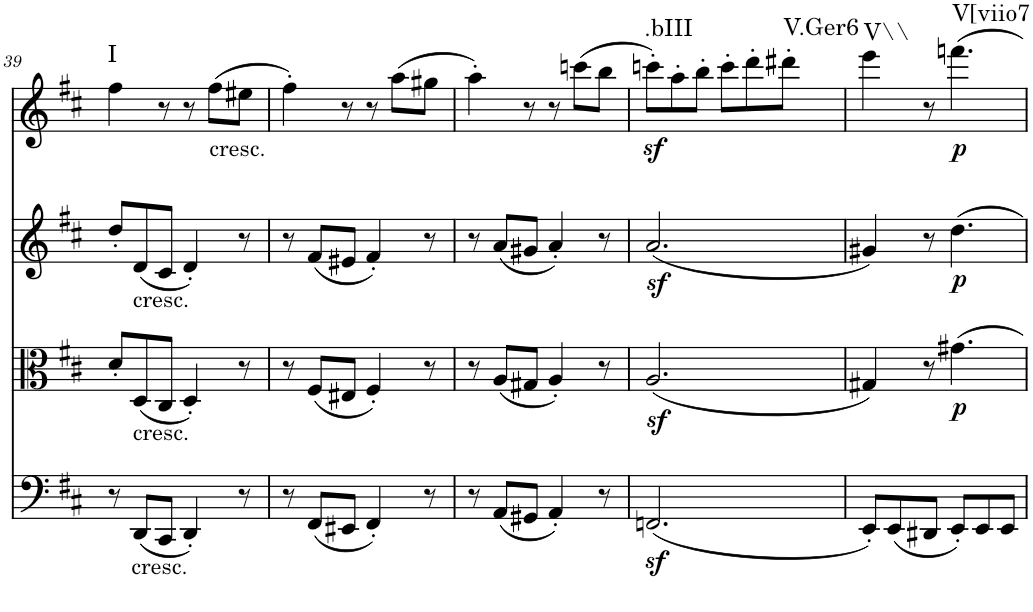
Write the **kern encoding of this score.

**kern	**kern	**dynam	**kern	**dynam	**kern	**dynam	**harte
*part4	*part3	*part3	*part2	*part2	*part1	*part1	*part1
*staff4	*staff3	*staff3	*staff2	*staff2	*staff1	*staff1	*
*I"Violoncello	*I"Viola	*	*I"Violin II	*	*I"Violin I	*	*
*I'Vc	*I'Vla	*	*I'Vln	*	*I'Vln	*	*
!!LO:PB:g=z
*clefF4	*clefC3	*	*clefG2	*	*clefG2	*	*
*k[f#c#]	*k[f#c#]	*	*k[f#c#]	*	*k[f#c#]	*	*
*M6/8	*M6/8	*	*M6/8	*	*M6/8	*	*
=39	=39	=39	=39	=39	=39	=39	=39
!	!	!	!	!	!	!	!LO:H:kt=I
8r	8d'/L	.	8dd'/L	.	4ff#\	.	N
!	!	!	!LO:TX:b:t=cresc.	!	!	!	!
!	!LO:TX:b:t=cresc.	!	!	!	!	!	!
!LO:TX:b:t=cresc.	!	!	!	!	!	!	!
(8DD/L	(8D/	.	(8d/	.	.	.	.
8CC#/J	8C#/J	.	8c#/J	.	8r	.	.
4DD'/)	4D'/)	.	4d'/)	.	8r	.	.
!	!	!	!	!	!LO:TX:b:t=cresc.	!	!
.	.	.	.	.	(8ff#\L	.	.
8r	8r	.	8r	.	8ee#X\J	.	.
=40	=40	=40	=40	=40	=40	=40	=40
8r	8r	.	8r	.	4ff#'\)	.	.
(8FF#/L	(8F#/L	.	(8f#/L	.	.	.	.
8EE#X/J	8E#X/J	.	8e#X/J	.	8r	.	.
4FF#'/)	4F#'/)	.	4f#'/)	.	8r	.	.
.	.	.	.	.	(8aa\L	.	.
8r	8r	.	8r	.	8gg#X\J	.	.
=41	=41	=41	=41	=41	=41	=41	=41
8r	8r	.	8r	.	4aa'\)	.	.
(8AA/L	(8A/L	.	(8a/L	.	.	.	.
8GG#X/J	8G#X/J	.	8g#X/J	.	8r	.	.
4AA'/)	4A'/)	.	4a'/)	.	8r	.	.
.	.	.	.	.	(8cccn\L	.	.
8r	8r	.	8r	.	8bb\J	.	.
=42	=42	=42	=42	=42	=42	=42	=42
!	!	!	!	!	!	!LO:DY:b	!LO:H:kt=.bIII
(2.FFnz</	(2.Az</	.	(2.az</	.	8cccn'\L)	sf	N
.	.	.	.	.	8aa'\	.	.
.	.	.	.	.	8bb'\J	.	.
.	.	.	.	.	8ccc'\L	.	.
.	.	.	.	.	8ddd'\	.	.
!	!	!	!	!	!	!	!LO:H:kt=V.Ger6
.	.	.	.	.	8ddd#X'\J	.	N
=43	=43	=43	=43	=43	=43	=43	=43
!	!	!	!	!	!	!	!LO:H:kt=V\\
8EE'/L)	4G#X/)	.	4g#X/)	.	4eee\	.	N
(8EE/	.	.	.	.	.	.	.
8DD#X/J	8r	.	8r	.	8r	.	.
!	!	!LO:DY:b	!	!LO:DY:b	!	!LO:DY:b	!LO:H:kt=V[viio7
8EE'/L)	4.g#X\	p	4.dd\	p	4.fffn\	p	N
8EE/	.	.	.	.	.	.	.
8EE/J	.	.	.	.	.	.	.
=	=	=	=	=	=	=	=
*-	*-	*-	*-	*-	*-	*-	*-
